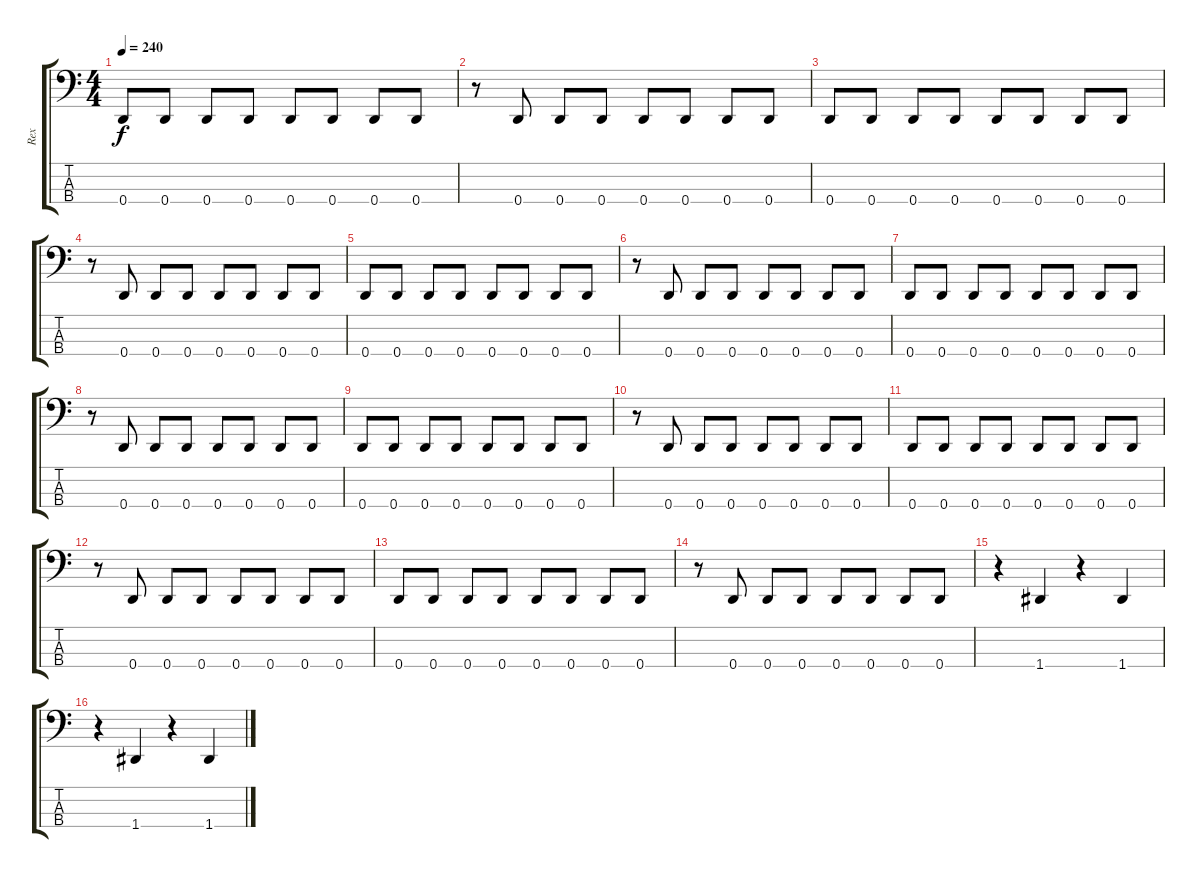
\track ("Rex" "Rex") {instrument electricbasspick}
\staff {score tabs}
\tuning (F2 C2 G1 D1) {hide}
\ts (4 4)
\tempo 240
\clef f4
\ks c
0.4.8{dy f} 0.4.8 0.4.8 0.4.8 0.4.8 0.4.8 0.4.8 0.4.8 |
r.8 0.4.8 0.4.8 0.4.8 0.4.8 0.4.8 0.4.8 0.4.8 |
0.4.8 0.4.8 0.4.8 0.4.8 0.4.8 0.4.8 0.4.8 0.4.8 |
r.8 0.4.8 0.4.8 0.4.8 0.4.8 0.4.8 0.4.8 0.4.8 |
0.4.8 0.4.8 0.4.8 0.4.8 0.4.8 0.4.8 0.4.8 0.4.8 |
r.8 0.4.8 0.4.8 0.4.8 0.4.8 0.4.8 0.4.8 0.4.8 |
0.4.8 0.4.8 0.4.8 0.4.8 0.4.8 0.4.8 0.4.8 0.4.8 |
r.8 0.4.8 0.4.8 0.4.8 0.4.8 0.4.8 0.4.8 0.4.8 |
0.4.8 0.4.8 0.4.8 0.4.8 0.4.8 0.4.8 0.4.8 0.4.8 |
r.8 0.4.8 0.4.8 0.4.8 0.4.8 0.4.8 0.4.8 0.4.8 |
0.4.8 0.4.8 0.4.8 0.4.8 0.4.8 0.4.8 0.4.8 0.4.8 |
r.8 0.4.8 0.4.8 0.4.8 0.4.8 0.4.8 0.4.8 0.4.8 |
0.4.8 0.4.8 0.4.8 0.4.8 0.4.8 0.4.8 0.4.8 0.4.8 |
r.8 0.4.8 0.4.8 0.4.8 0.4.8 0.4.8 0.4.8 0.4.8 |
r.4 1.4.4 r.4 1.4.4 |
r.4 1.4.4 r.4 1.4.4
